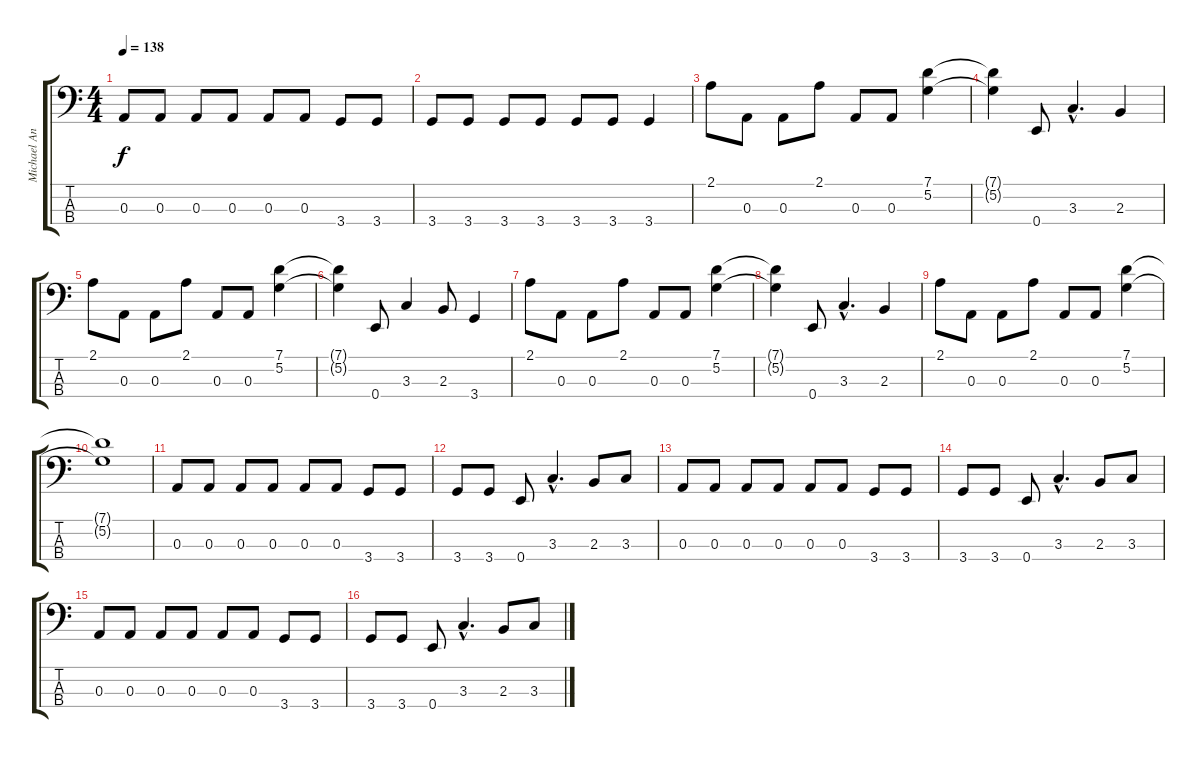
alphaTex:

\track ("Michael Anthony (Bass)" "Michael An") {instrument electricbasspick}
\staff {score tabs}
\tuning (G2 D2 A1 E1) {hide}
\ts (4 4)
\tempo 138
\clef f4
\ks c
0.3.8{dy f} 0.3.8 0.3.8 0.3.8 0.3.8 0.3.8 3.4.8 3.4.8 |
3.4.8 3.4.8 3.4.8 3.4.8 3.4.8 3.4.8 3.4.4 |
2.1.8 0.3.8 0.3.8 2.1.8 0.3.8 0.3.8 (7.1 5.2).4 |
(7.1{t} 5.2{t}).4 0.4.8 3.3{hac}.4{d} 2.3.4 |
2.1.8 0.3.8 0.3.8 2.1.8 0.3.8 0.3.8 (7.1 5.2).4 |
(7.1{t} 5.2{t}).4 0.4.8 3.3.4 2.3.8 3.4.4 |
2.1.8 0.3.8 0.3.8 2.1.8 0.3.8 0.3.8 (7.1 5.2).4 |
(7.1{t} 5.2{t}).4 0.4.8 3.3{hac}.4{d} 2.3.4 |
2.1.8 0.3.8 0.3.8 2.1.8 0.3.8 0.3.8 (7.1 5.2).4 |
(7.1{t} 5.2{t}).1 |
0.3.8 0.3.8 0.3.8 0.3.8 0.3.8 0.3.8 3.4.8 3.4.8 |
3.4.8 3.4.8 0.4.8 3.3{hac}.4{d} 2.3.8 3.3.8 |
0.3.8 0.3.8 0.3.8 0.3.8 0.3.8 0.3.8 3.4.8 3.4.8 |
3.4.8 3.4.8 0.4.8 3.3{hac}.4{d} 2.3.8 3.3.8 |
0.3.8 0.3.8 0.3.8 0.3.8 0.3.8 0.3.8 3.4.8 3.4.8 |
3.4.8 3.4.8 0.4.8 3.3{hac}.4{d} 2.3.8 3.3.8
